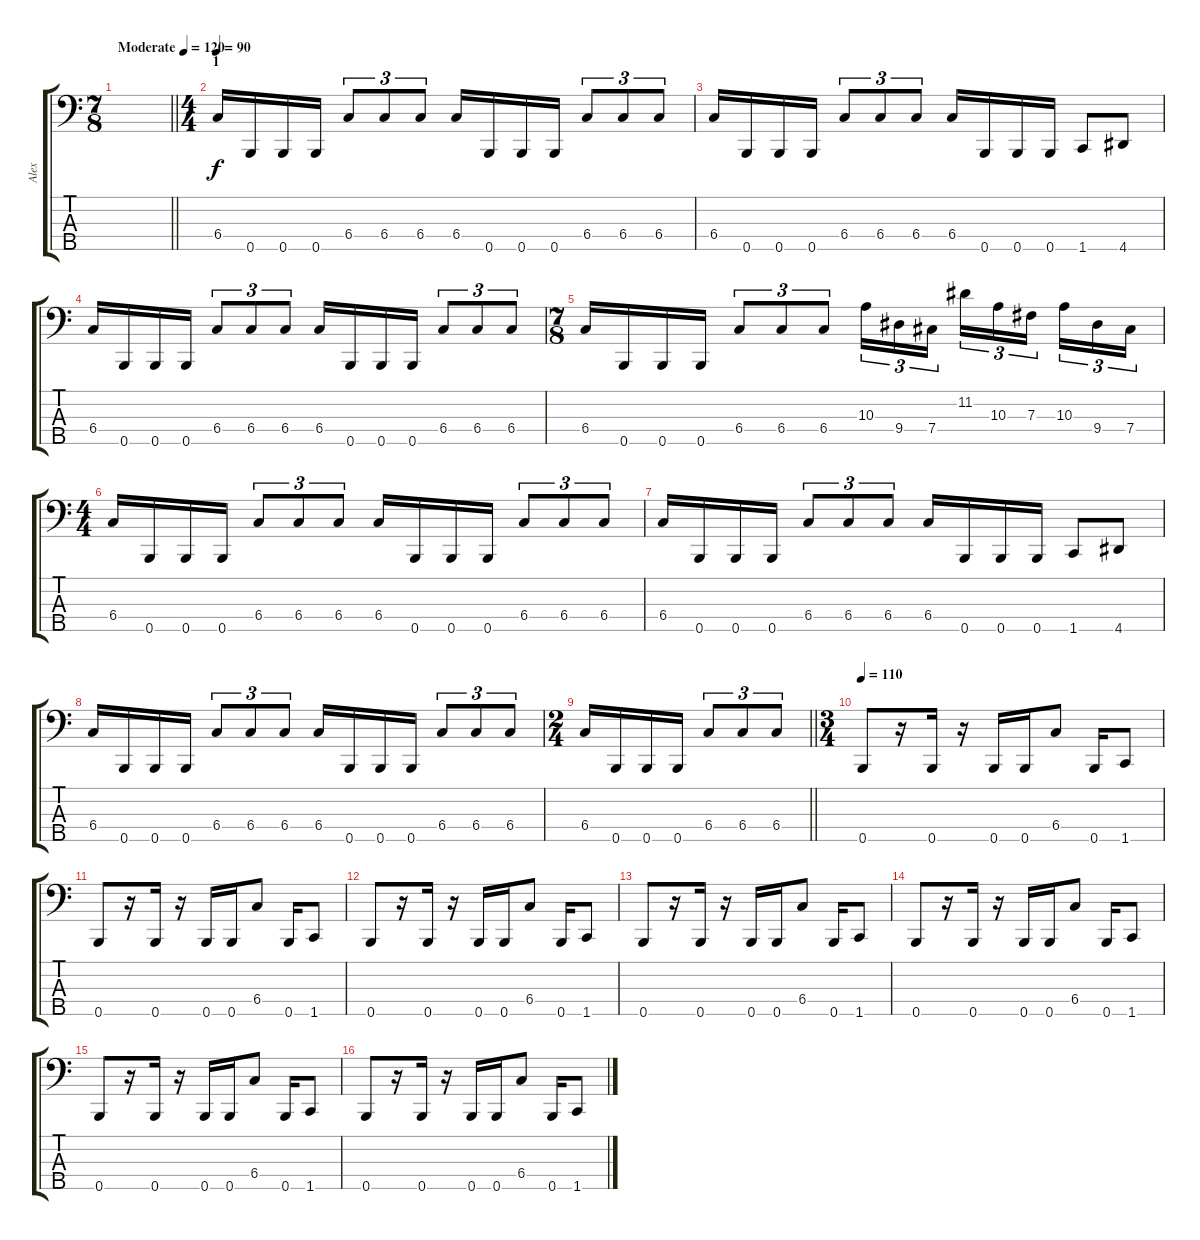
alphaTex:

\track ("Alex" "Alex") {instrument slapbass1}
\staff {score tabs}
\tuning (Ab2 E2 B1 Gb1 B0) {hide}
\ts (7 8)
\tempo (120 "Moderate")
\clef f4
\barLineRight lightlight
\ks c
|
\ts (4 4)
\section ("" "1")
\tempo 90
6.4.16 0.5.16 0.5.16 0.5.16 6.4.8{tu (3 2)} 6.4.8{tu (3 2)} 6.4.8{tu (3 2)} 6.4.16 0.5.16 0.5.16 0.5.16 6.4.8{tu (3 2)} 6.4.8{tu (3 2)} 6.4.8{tu (3 2)} |
6.4.16 0.5.16 0.5.16 0.5.16 6.4.8{tu (3 2)} 6.4.8{tu (3 2)} 6.4.8{tu (3 2)} 6.4.16 0.5.16 0.5.16 0.5.16 1.5.8 4.5.8 |
6.4.16 0.5.16 0.5.16 0.5.16 6.4.8{tu (3 2)} 6.4.8{tu (3 2)} 6.4.8{tu (3 2)} 6.4.16 0.5.16 0.5.16 0.5.16 6.4.8{tu (3 2)} 6.4.8{tu (3 2)} 6.4.8{tu (3 2)} |
\ts (7 8)
6.4.16 0.5.16 0.5.16 0.5.16 6.4.8{tu (3 2)} 6.4.8{tu (3 2)} 6.4.8{tu (3 2)} 10.3.16{tu (3 2)} 9.4.16{tu (3 2)} 7.4.16{tu (3 2)} 11.2.16{tu (3 2)} 10.3.16{tu (3 2)} 7.3.16{tu (3 2)} 10.3.16{tu (3 2)} 9.4.16{tu (3 2)} 7.4.16{tu (3 2)} |
\ts (4 4)
6.4.16 0.5.16 0.5.16 0.5.16 6.4.8{tu (3 2)} 6.4.8{tu (3 2)} 6.4.8{tu (3 2)} 6.4.16 0.5.16 0.5.16 0.5.16 6.4.8{tu (3 2)} 6.4.8{tu (3 2)} 6.4.8{tu (3 2)} |
6.4.16 0.5.16 0.5.16 0.5.16 6.4.8{tu (3 2)} 6.4.8{tu (3 2)} 6.4.8{tu (3 2)} 6.4.16 0.5.16 0.5.16 0.5.16 1.5.8 4.5.8 |
6.4.16 0.5.16 0.5.16 0.5.16 6.4.8{tu (3 2)} 6.4.8{tu (3 2)} 6.4.8{tu (3 2)} 6.4.16 0.5.16 0.5.16 0.5.16 6.4.8{tu (3 2)} 6.4.8{tu (3 2)} 6.4.8{tu (3 2)} |
\ts (2 4)
\barLineRight lightlight
6.4.16 0.5.16 0.5.16 0.5.16 6.4.8{tu (3 2)} 6.4.8{tu (3 2)} 6.4.8{tu (3 2)} |
\ts (3 4)
\tempo 110
0.5.8 r.16 0.5.16 r.16 0.5.16 0.5.16 6.4.8 0.5.16 1.5.8 |
0.5.8 r.16 0.5.16 r.16 0.5.16 0.5.16 6.4.8 0.5.16 1.5.8 |
0.5.8 r.16 0.5.16 r.16 0.5.16 0.5.16 6.4.8 0.5.16 1.5.8 |
0.5.8 r.16 0.5.16 r.16 0.5.16 0.5.16 6.4.8 0.5.16 1.5.8 |
0.5.8 r.16 0.5.16 r.16 0.5.16 0.5.16 6.4.8 0.5.16 1.5.8 |
0.5.8 r.16 0.5.16 r.16 0.5.16 0.5.16 6.4.8 0.5.16 1.5.8 |
0.5.8 r.16 0.5.16 r.16 0.5.16 0.5.16 6.4.8 0.5.16 1.5.8
